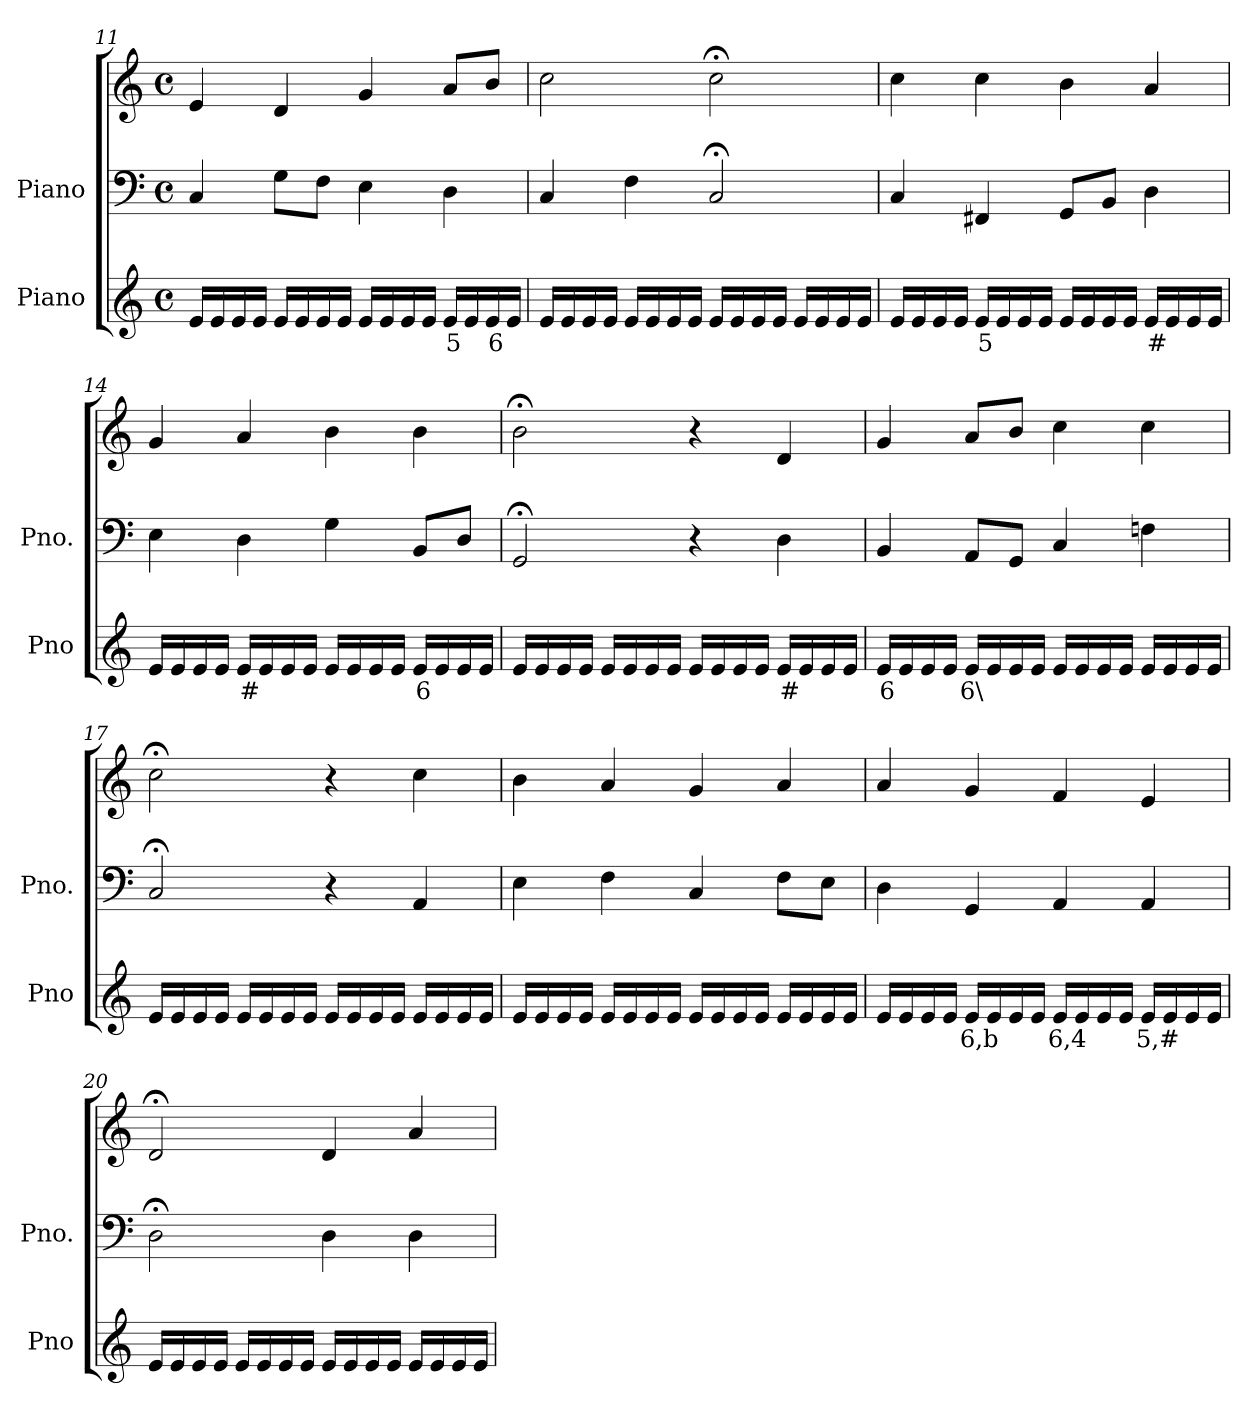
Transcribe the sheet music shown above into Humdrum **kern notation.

**kern	**text	**kern	**kern
*part2	*part2	*part1	*part1
*staff3	*staff3	*staff2	*staff1
*I"Piano	*	*I"Piano	*
*I'Pno	*	*I'Pno.	*
*clefG2	*	*clefF4	*clefG2
*k[]	*	*k[]	*k[]
*M4/4	*	*M4/4	*M4/4
*met(c)	*	*met(c)	*met(c)
=11	=11	=11	=11
16e/LL	.	4C/	4e/
16e/	.	.	.
16e/	.	.	.
16e/JJ	.	.	.
16e/LL	.	8G\L	4d/
16e/	.	.	.
!	!LO:LY:b	!	!
16e/	_	8F\J	.
16e/JJ	.	.	.
16e/LL	.	4E\	4g/
16e/	.	.	.
16e/	.	.	.
16e/JJ	.	.	.
!	!LO:LY:b	!	!
16e/LL	5	4D\	8a/L
16e/	.	.	.
!	!LO:LY:b	!	!
16e/	6	.	8b/J
16e/JJ	.	.	.
=12	=12	=12	=12
16e/LL	.	4C/	2cc\
16e/	.	.	.
16e/	.	.	.
16e/JJ	.	.	.
16e/LL	.	4F\	.
16e/	.	.	.
16e/	.	.	.
16e/JJ	.	.	.
16e/LL	.	2C;</	2cc;<\
16e/	.	.	.
16e/	.	.	.
16e/JJ	.	.	.
16e/LL	.	.	.
16e/	.	.	.
16e/	.	.	.
16e/JJ	.	.	.
=13	=13	=13	=13
16e/LL	.	4C/	4cc\
16e/	.	.	.
16e/	.	.	.
16e/JJ	.	.	.
!	!LO:LY:b	!	!
16e/LL	5	4FF#X/	4cc\
16e/	.	.	.
16e/	.	.	.
16e/JJ	.	.	.
16e/LL	.	8GG/L	4b\
16e/	.	.	.
!	!LO:LY:b	!	!
16e/	_	8BB/J	.
16e/JJ	.	.	.
!	!LO:LY:b	!	!
16e/LL	#	4D\	4a/
16e/	.	.	.
16e/	.	.	.
16e/JJ	.	.	.
=14	=14	=14	=14
16e/LL	.	4E\	4g/
16e/	.	.	.
16e/	.	.	.
16e/JJ	.	.	.
!	!LO:LY:b	!	!
16e/LL	#	4D\	4a/
16e/	.	.	.
16e/	.	.	.
16e/JJ	.	.	.
16e/LL	.	4G\	4b\
16e/	.	.	.
16e/	.	.	.
16e/JJ	.	.	.
!	!LO:LY:b	!	!
16e/LL	6	8BB/L	4b\
16e/	.	.	.
!	!LO:LY:b	!	!
16e/	_	8D/J	.
16e/JJ	.	.	.
=15	=15	=15	=15
16e/LL	.	2GG;</	2b;<\
16e/	.	.	.
16e/	.	.	.
16e/JJ	.	.	.
16e/LL	.	.	.
16e/	.	.	.
16e/	.	.	.
16e/JJ	.	.	.
16e/LL	.	4r	4r
16e/	.	.	.
16e/	.	.	.
16e/JJ	.	.	.
!	!LO:LY:b	!	!
16e/LL	#	4D\	4d/
16e/	.	.	.
16e/	.	.	.
16e/JJ	.	.	.
=16	=16	=16	=16
!	!LO:LY:b	!	!
16e/LL	6	4BB/	4g/
16e/	.	.	.
16e/	.	.	.
16e/JJ	.	.	.
!	!LO:LY:b	!	!
16e/LL	6\	8AA/L	8a/L
16e/	.	.	.
16e/	.	8GG/J	8b/J
16e/JJ	.	.	.
16e/LL	.	4C/	4cc\
16e/	.	.	.
16e/	.	.	.
16e/JJ	.	.	.
16e/LL	.	4Fn\	4cc\
16e/	.	.	.
16e/	.	.	.
16e/JJ	.	.	.
=17	=17	=17	=17
16e/LL	.	2C;</	2cc;<\
16e/	.	.	.
16e/	.	.	.
16e/JJ	.	.	.
16e/LL	.	.	.
16e/	.	.	.
16e/	.	.	.
16e/JJ	.	.	.
16e/LL	.	4r	4r
16e/	.	.	.
16e/	.	.	.
16e/JJ	.	.	.
16e/LL	.	4AA/	4cc\
16e/	.	.	.
16e/	.	.	.
16e/JJ	.	.	.
=18	=18	=18	=18
16e/LL	.	4E\	4b\
16e/	.	.	.
16e/	.	.	.
16e/JJ	.	.	.
16e/LL	.	4F\	4a/
16e/	.	.	.
16e/	.	.	.
16e/JJ	.	.	.
16e/LL	.	4C/	4g/
16e/	.	.	.
16e/	.	.	.
16e/JJ	.	.	.
16e/LL	.	8F\L	4a/
16e/	.	.	.
!	!LO:LY:b	!	!
16e/	_	8E\J	.
16e/JJ	.	.	.
=19	=19	=19	=19
16e/LL	.	4D\	4a/
16e/	.	.	.
16e/	.	.	.
16e/JJ	.	.	.
!	!LO:LY:b	!	!
16e/LL	6,b	4GG/	4g/
16e/	.	.	.
16e/	.	.	.
16e/JJ	.	.	.
!	!LO:LY:b	!	!
16e/LL	6,4	4AA/	4f/
16e/	.	.	.
16e/	.	.	.
16e/JJ	.	.	.
!	!LO:LY:b	!	!
16e/LL	5,#	4AA/	4e/
16e/	.	.	.
16e/	.	.	.
16e/JJ	.	.	.
=20	=20	=20	=20
16e/LL	.	2D;<\	2d;</
16e/	.	.	.
16e/	.	.	.
16e/JJ	.	.	.
16e/LL	.	.	.
16e/	.	.	.
16e/	.	.	.
16e/JJ	.	.	.
16e/LL	.	4D\	4d/
16e/	.	.	.
16e/	.	.	.
16e/JJ	.	.	.
16e/LL	.	4D\	4a/
16e/	.	.	.
16e/	.	.	.
16e/JJ	.	.	.
=	=	=	=
*-	*-	*-	*-
